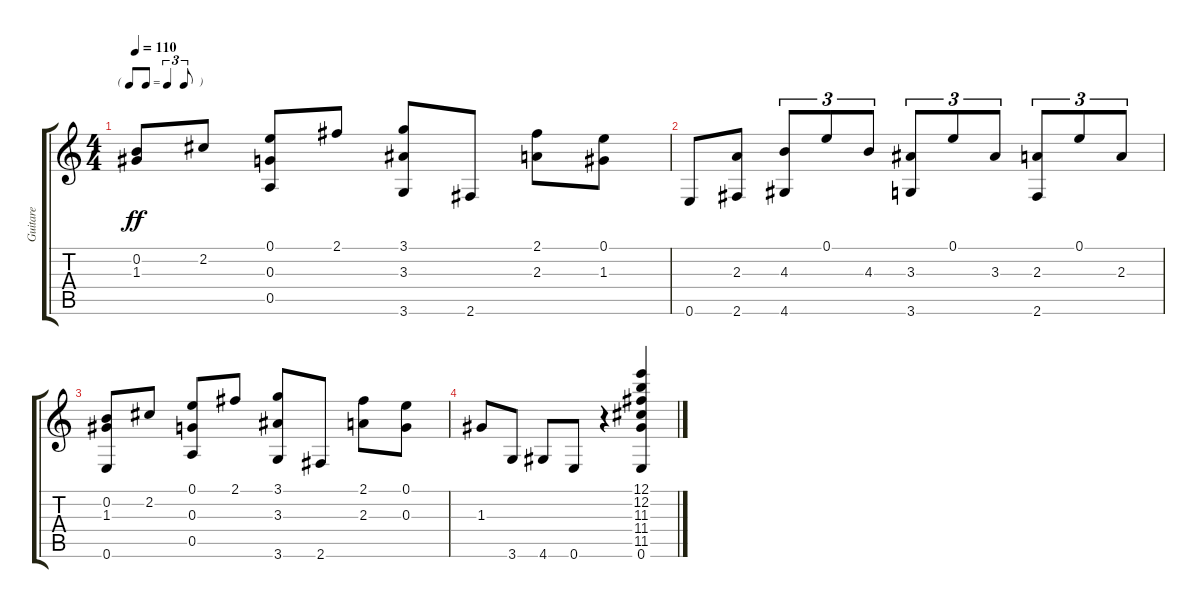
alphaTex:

\track ("Guitare" "Guitare") {instrument electricbassfinger}
\staff {score tabs}
\tuning (E4 B3 G3 D3 A2 E2) {hide}
\ts (4 4)
\tf triplet8th
\tempo 110
\clef g2
\ks c
(0.2 1.3).8{dy ff} 2.2.8 (0.1 0.3 0.5).8 2.1.8 (3.1 3.3 3.6).8 2.6.8 (2.1 2.3).8 (0.1 1.3).8 |
0.6.8 (2.3 2.6).8 (4.3 4.6).8{tu (3 2)} 0.1.8{tu (3 2)} 4.3.8{tu (3 2)} (3.3 3.6).8{tu (3 2)} 0.1.8{tu (3 2)} 3.3.8{tu (3 2)} (2.3 2.6).8{tu (3 2)} 0.1.8{tu (3 2)} 2.3.8{tu (3 2)} |
(0.2 1.3 0.6).8 2.2.8 (0.1 0.3 0.5).8 2.1.8 (3.1 3.3 3.6).8 2.6.8 (2.1 2.3).8 (0.1 0.3).8 |
1.3.8 3.6.8 4.6.8 0.6.8 r.4 (12.1 12.2 11.3 11.4 11.5 0.6).4
